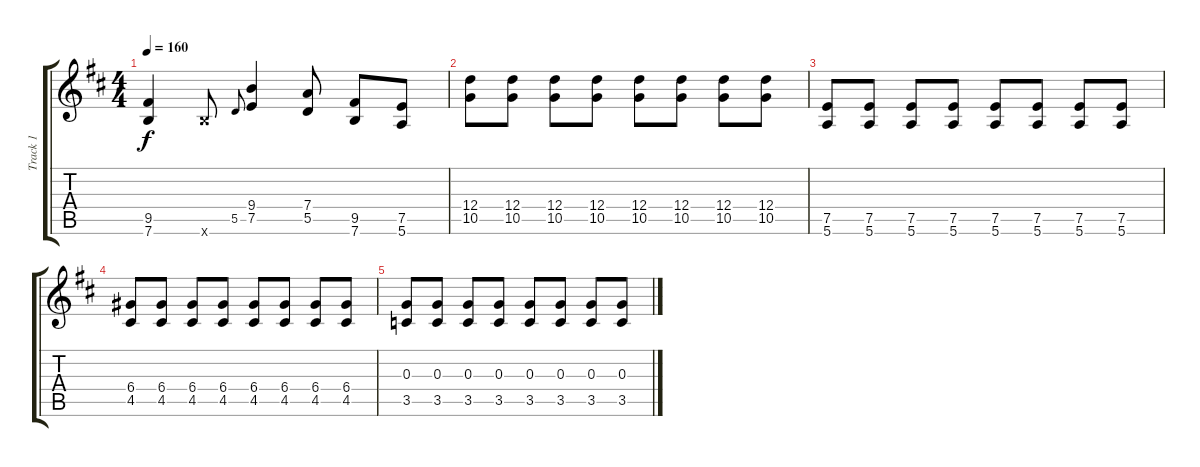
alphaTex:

\track ("Track 1" "Track 1") {instrument overdrivenguitar}
\staff {score tabs}
\tuning (E4 B3 G3 D3 A2 E2) {hide}
\ts (4 4)
\tempo 160
\clef g2
\ks bminor
(9.5 7.6).4{dy f} 7.6{x}.8 5.5.8{gr onbeat} (9.4 7.5).4 (7.4 5.5).8 (9.5 7.6).8 (7.5 5.6).8 |
(12.4 10.5).8 (12.4 10.5).8 (12.4 10.5).8 (12.4 10.5).8 (12.4 10.5).8 (12.4 10.5).8 (12.4 10.5).8 (12.4 10.5).8 |
(7.5 5.6).8 (7.5 5.6).8 (7.5 5.6).8 (7.5 5.6).8 (7.5 5.6).8 (7.5 5.6).8 (7.5 5.6).8 (7.5 5.6).8 |
(6.4 4.5).8 (6.4 4.5).8 (6.4 4.5).8 (6.4 4.5).8 (6.4 4.5).8 (6.4 4.5).8 (6.4 4.5).8 (6.4 4.5).8 |
(0.3 3.5).8 (0.3 3.5).8 (0.3 3.5).8 (0.3 3.5).8 (0.3 3.5).8 (0.3 3.5).8 (0.3 3.5).8 (0.3 3.5).8
